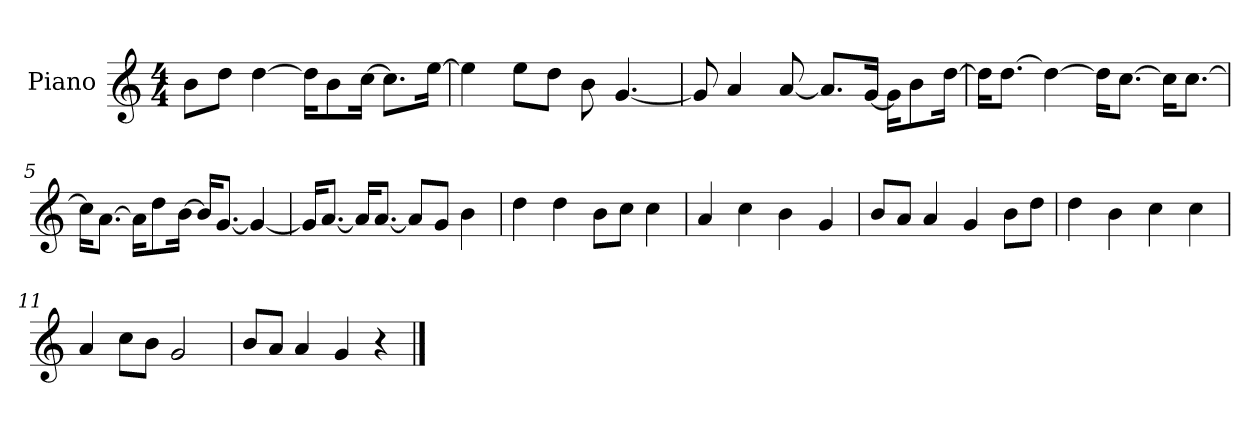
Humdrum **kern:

**kern
*part1
*staff1
*I"Piano
*I'P-no
*clefG2
*k[]
*M4/4
*MM90
=1
8b\L
8dd\J
[4dd\
16dd\KL]
8b\
[16cc\Jk
8.cc\L]
[16ee\Jk
=2
4ee\]
8ee\L
8dd\J
8b\
[4.g/
=3
8g/]
4a/
[8a/
8.a/L]
[16g/Jk
16g\KL]
8b\
[16dd\Jk
=4
16dd\KL]
[8.dd\J
4dd\_
16dd\KL]
[8.cc\J
16cc\KL]
[8.cc\J
!!LO:LB:g=z
=5
16cc\KL]
[8.a\J
16a\KL]
8dd\
[16b\Jk
16b/KL]
[8.g/J
4g/_
=6
16g/KL]
[8.a/J
16a/KL]
[8.a/J
8a/L]
8g/J
4b\
=7
4dd\
4dd\
8b\L
8cc\J
4cc\
=8
4a/
4cc\
4b\
4g/
=9
8b/L
8a/J
4a/
4g/
8b\L
8dd\J
=10
4dd\
4b\
4cc\
4cc\
=11
4a/
8cc\L
8b\J
2g/
!!LO:LB:g=z
=12
8b/L
8a/J
4a/
4g/
4r
==
*-
